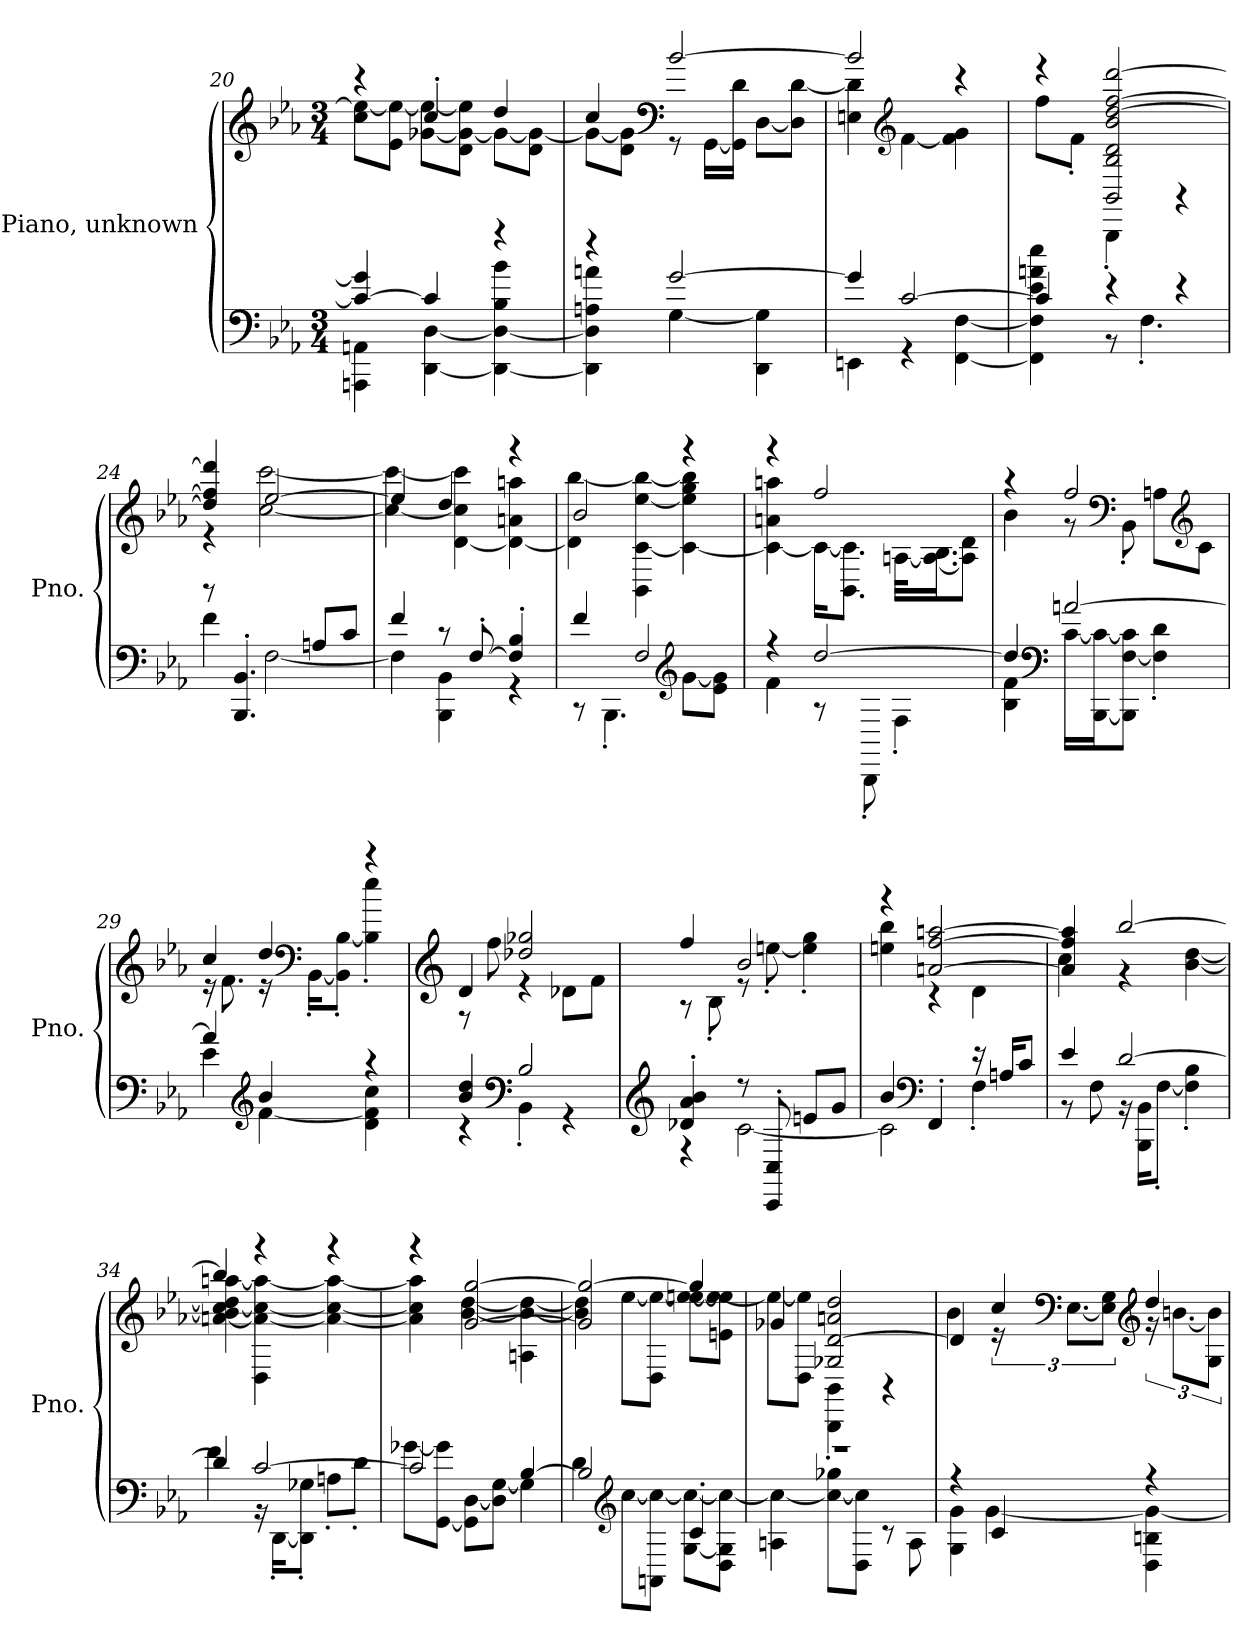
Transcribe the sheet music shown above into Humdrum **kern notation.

**kern	**kern
*part1	*part1
*staff2	*staff1
*I"Piano, unknown	*
*I'Pno.	*
*clefF4	*clefG2
*k[b-e-a-]	*k[b-e-a-]
*M3/4	*M3/4
=20	=20
*^	*^
4c/_ 4g/]	4AAAn\ 4AAn\	4r	8cc\ 8ee-\_L
.	.	.	8e-\ 8ee-\_J
4c/]	[4DD\ [4D\	4cc'/	[8g-X\ 8ee-\_L
.	.	.	8d\ 8g-\_ 8ee-\]J
4r	4DD\_ 4D\_ 4B-\ 4b-\	4dd/	8g-\L_
.	.	.	8d\ 8g-\_J
!!LO:LB:g=z	!!
=21	=21	=21	=21
4r	4DD\] 4D\] 4An\ 4an\	4cc/	8g-\L_
.	.	.	8d\ 8g-\]J
*	*	*clefF4	*
[2g/	[4G\	[2b-/	8r
.	.	.	[16GG\LL
.	.	.	16GG\] 16d\JJ
.	4DD\ 4G\]	.	[8D\L
.	.	.	8D\] [8d\J
=22	=22	=22	=22
4g/]	4EEn\	2b-/]	4En\ 4d\]
*	*	*clefG2	*
[2c/	4r	.	[4f\
.	[4FF\ [4F\	4r	4f\] 4g\
=23	=23	=23	=23
4c/]	4FF\] 4F\] 4e-\ 4an\ 4ee-\	4r	8ff\L
.	.	.	8f'\J
4r	8r	2BB-/ 2B-/ 2d/ 2b-/ [2dd/ [2ff/ [2ddd/	4BBB-'\
.	4.F'\	.	.
4r	.	.	4r
=24	=24	=24	=24
8r	4f\	4dd/] 4ff/] 4ddd/]	4r
4.BBB-/' 4.BB-/'	.	.	.
.	[2F\	[2ee-/	[2cc\ [2ccc\
8An/L	.	.	.
8c/J	.	.	.
=25	=25	=25	=25
4f/	4F\]	4ee-/]	4cc\_ 4ccc\_
8r	4BBB-\ 4BB-\	4dd/	[4d\ 4cc\] 4ccc\]
[8F'/	.	.	.
4F/]' 4B-/'	4r	4r	4d\_ 4an\ 4aan\
!!LO:PB:g=z	!!
=26	=26	=26	=26
4f/	8r	2b-/	4d\] [4bb-\
.	4.BBB-'\	.	.
2F/	.	.	4BB-\ [4c\ [4ee-\ 4bb-\_
*clefG2	*	*	*
.	[8g\L	4r	4c\_ 4ee-\] 4gg\ 4bb-\]
.	8e-\ 8g\]J	.	.
=27	=27	=27	=27
4r	4f\	4r	4c\_ 4an\ 4aan\
[2dd/	8r	2ff/	16c\KL_
.	.	.	8.BB-\ 8.c\]J
.	8BBB-'\	.	.
.	4F'\	.	[32An\KLL
.	.	.	16.A\_ 16.B-\J
.	.	.	8A\] 8d\J
=28	=28	=28	=28
4dd/]	4B-\ 4f\	4r	4b-\
*clefF4	*	*	*
[2an/	[16c\LL	2ff/	8r
.	[16BBB-\ 16c\_J	.	.
*	*	*clefF4	*
.	8BBB-\] [8F\ 8c\]J	.	8BB-'\
.	4F\]' 4d\'	.	8An\L
*	*	*clefG2	*
.	.	.	8c\J
=29	=29	=29	=29
4a/]	4e-\	4cc/	16r
.	.	.	8.f\
*clefG2	*	*	*
4b-/	[4f\	4dd/	16r
*	*	*clefF4	*
.	.	.	[16BB-'\KL
.	.	.	8BB-\]' [8B-\'J
4r	4d\ 4f\] 4cc\	4r	4B-\]' 4ee-\'
!!LO:LB:g=z	!!
=30	=30	=30	=30
*	*	*clefG2	*
4b-/ 4dd/	4r	4d/	8r
.	.	.	8ff\
*clefF4	*	*	*
2B-/	4BB-'\	2dd-X/ 2gg-X/	4r
.	4r	.	8d-X\L
.	.	.	8f\J
=31	=31	=31	=31
*clefG2	*	*	*
4d-X/' 4a-/' 4b-/'	4r	4ff/	8r
.	.	.	8B-'\
8r	[2c\	2b-/	8r
8CC/' 8C/'	.	.	[8een'\
8en/L	.	.	4ee\]' 4gg\'
8g/J	.	.	.
=32	=32	=32	=32
4b-/	2c\]	4r	4een\ 4bb-\
*clefF4	*	*	*
4FF'/	.	[2an/ [2ff/ [2aan/	4r
16r	4F'\	.	4d\
16An/KL	.	.	.
8c/J	.	.	.
=33	=33	=33	=33
4e-/	8r	4a/] 4ff/] 4aa/]	4cc\
.	8F\	.	.
[2d/	16r	[2bb-/	4r
.	16BBB-\ 16BB-\KL	.	.
.	[8F'\J	.	.
.	4F\]' 4B-\'	.	[4b-\ [4dd\
=34	=34	=34	=34
4d/]	4f\	4bb-/]	[4an\ 4b-\] [4cc\ 4dd\] [4aan\
[2c/	16r	4r	4D\ 4a\_ 4cc\_ 4aa\_
.	[16DD'\KL	.	.
.	8DD\]' 8G-X\'J	.	.
.	8An'\L	4r	4a\_ 4cc\_ 4aa\_
.	8d'\J	.	.
!!LO:LB:g=z	!!
=35	=35	=35	=35
2c/]	[8g-X\L	4r	4a\] 4cc\] 4aa\]
.	[8GG\ 8g-\]J	.	.
.	8GG\] [8D\L	[2g/ [2gg/	[4b-\ [4dd\
.	8D\] [8G\J	.	.
[4B-/	4G\]	.	4An\ 4b-\_ 4dd\_
=36	=36	=36	=36
2B-/]	4d\	2g/] 2gg/_	4b-\] 4dd\]
*clefG2	*	*	*
.	[8cc\L	.	[8ee-\L
.	8AAn\ 8cc\_J	.	8D\ 8ee-\_J
4c'/	[8G\ 8cc\_L	4gg/]	8ee-\_ [8een\L
.	8D\ 8G\] 8cc\_J	.	8en\ 8ee-\_ 8ee\]J
=37	=37	=37	=37
2.r	4An\ 4cc\_	4g-X/	8ee-\L_
.	.	.	8D\ 8ee-\]J
.	8cc\_ 8gg-X\L	2G-X/ [2d/ 2an/ 2dd/	4BBB-\' 4BB-\'
.	8D\ 8cc\]J	.	.
.	8r	.	4r
.	8A\	.	.
=38	=38	=38	=38
4r	4G\ 4g\	4d/]	4b-\
4c/	[4g\	4cc/	24r
*	*	*clefF4	*
.	.	.	[12.E-\L
.	.	.	12E-\] 12G\J
*	*	*clefG2	*
4r	4D\ 4Bn\ 4g\_	4dd/	24r
.	.	.	[12.bn\L
.	.	.	12G\ 12b\]J
*v	*v	*	*
*	*v	*v
=	=
*-	*-
